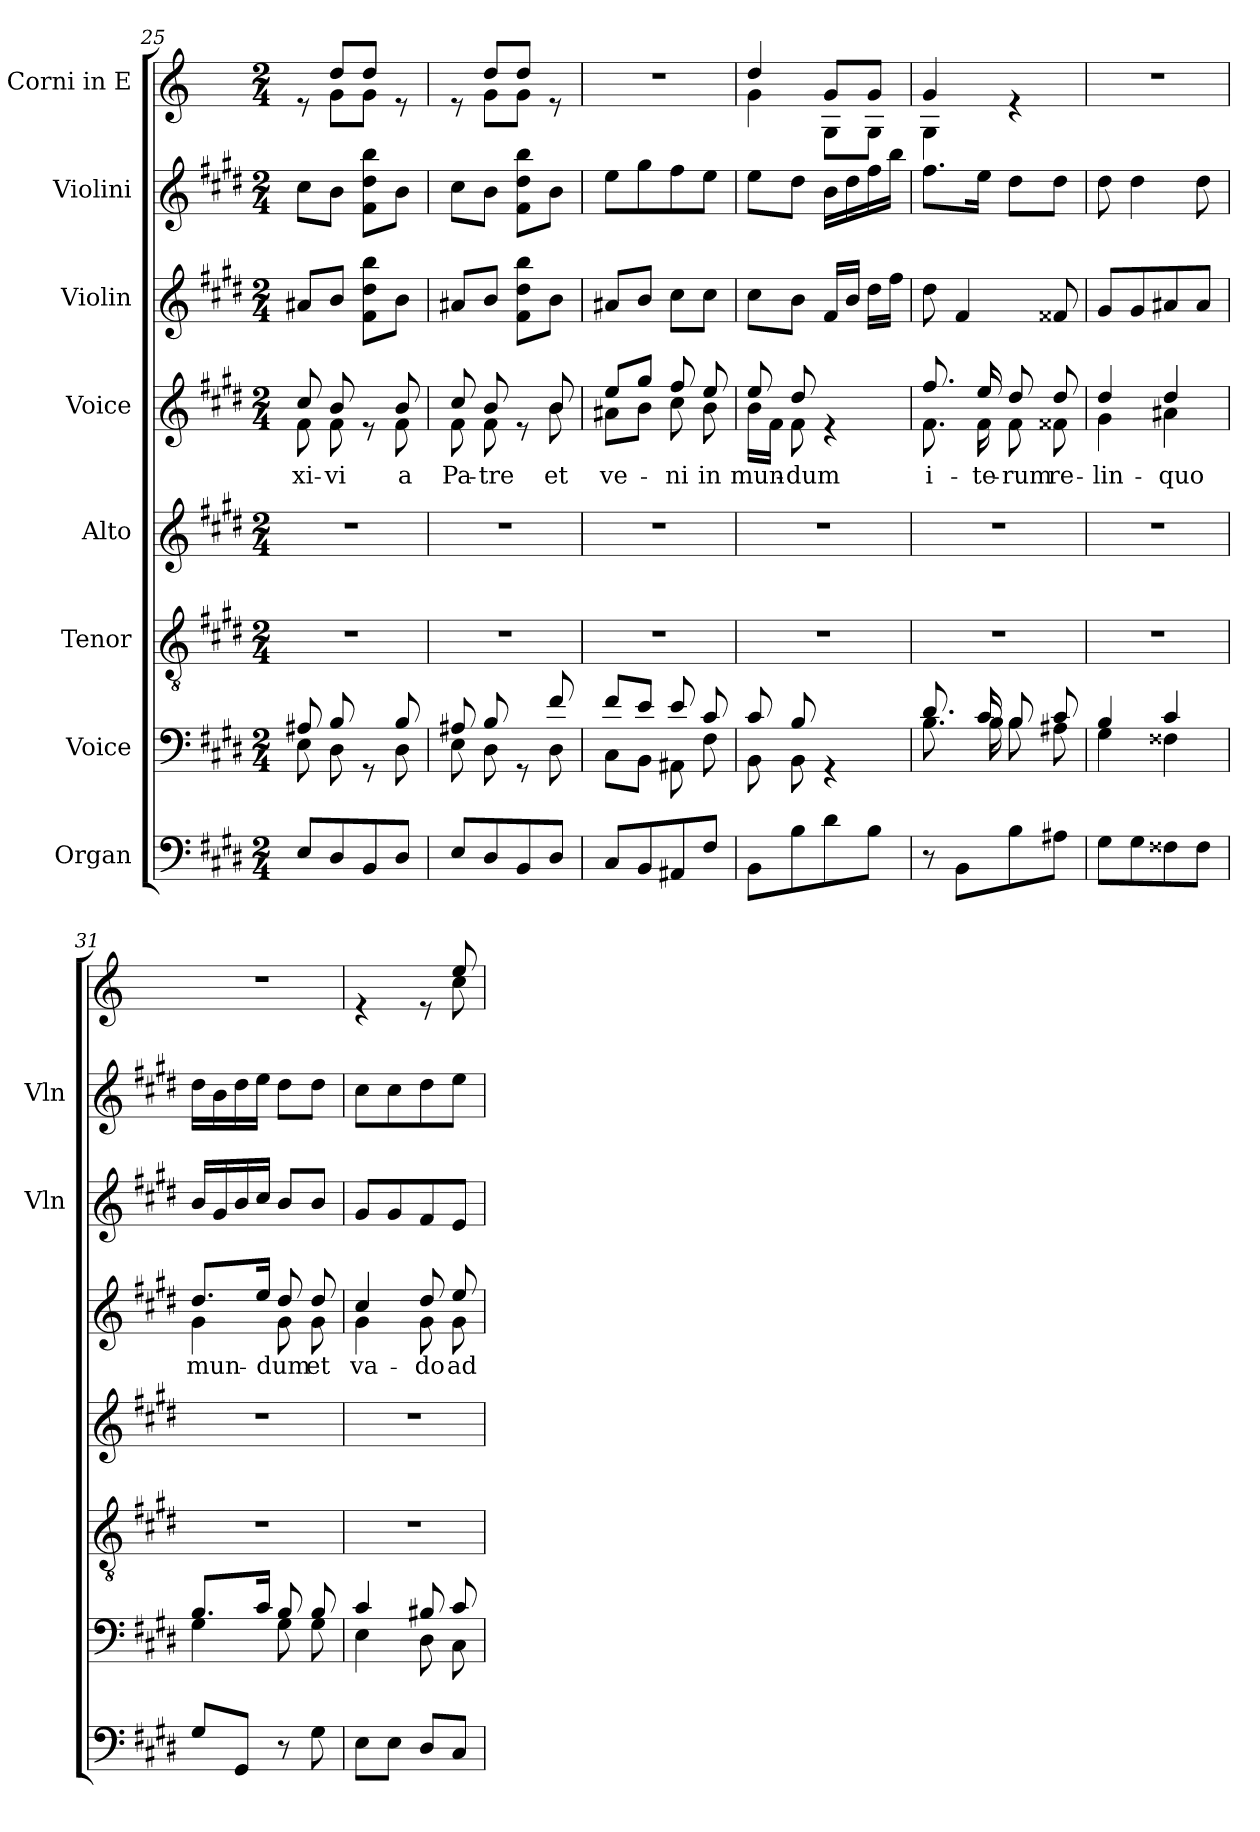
**kern	**kern	**kern	**kern	**kern	**text	**kern	**kern	**kern
*part8	*part7	*part6	*part5	*part4	*part4	*part3	*part2	*part1
*staff8	*staff7	*staff6	*staff5	*staff4	*staff4	*staff3	*staff2	*staff1
*I"Organ	*I"Voice	*I"Tenor	*I"Alto	*I"Voice	*	*I"Violin	*I"Violini	*I"Corni in E
*	*	*	*	*	*	*I'Vln	*I'Vln	*
*clefF4	*clefF4	*clefGv2	*clefG2	*clefG2	*	*clefG2	*clefG2	*clefG2
*	*	*	*	*	*	*	*	*ITrd5c8
*k[f#c#g#d#]	*k[f#c#g#d#]	*k[f#c#g#d#]	*k[f#c#g#d#]	*k[f#c#g#d#]	*	*k[f#c#g#d#]	*k[f#c#g#d#]	*k[f#c#g#d#]
*M2/4	*M2/4	*M2/4	*M2/4	*M2/4	*	*M2/4	*M2/4	*M2/4
=25	=25	=25	=25	=25	=25	=25	=25	=25
*	*^	*	*	*	*	*	*	*
!	!	!	!	!	!	!LO:LY:b	!	!	!
*	*	*	*	*	*^	*	*	*	*^
8E/L	8A#X/	8E\	2r	2r	8cc#/	8f#\	-xi-	8a#X/L	8cc#\L	8re	8ryy
!	!	!	!	!	!	!	!LO:LY:b	!	!	!	!
8D#/	8B/	8D#\	.	.	8b/	8f#\	-vi	8b/J	8b\J	8f#/L	8B\L
8BB/	8rGG	8ryy	.	.	8re	8ryy	.	8f#\ 8dd#\ 8bb\L	8f#\ 8dd#\ 8bb\L	8f#/J	8B\J
!	!	!	!	!	!	!	!LO:LY:b	!	!	!	!
8D#/J	8B/	8D#\	.	.	8b/	8f#\	a	8b\J	8b\J	8re	8ryy
!!LO:PB:g=z	!!
=26	=26	=26	=26	=26	=26	=26	=26	=26	=26	=26	=26
!	!	!	!	!	!	!	!LO:LY:b	!	!	!	!
8E/L	8A#X/	8E\	2r	2r	8cc#/	8f#\	Pa-	8a#X/L	8cc#\L	8re	8ryy
!	!	!	!	!	!	!	!LO:LY:b	!	!	!	!
8D#/	8B/	8D#\	.	.	8b/	8f#\	-tre	8b/J	8b\J	8f#/L	8B\L
8BB/	8rGG	8ryy	.	.	8re	8ryy	.	8f#\ 8dd#\ 8bb\L	8f#\ 8dd#\ 8bb\L	8f#/J	8B\J
!	!	!	!	!	!	!	!LO:LY:b	!	!	!	!
8D#/J	8f#/	8D#\	.	.	8b/	8b\	et	8b\J	8b\J	8re	8ryy
=27	=27	=27	=27	=27	=27	=27	=27	=27	=27	=27	=27
!	!	!	!	!	!	!	!LO:LY:b	!	!	!	!
*	*	*	*	*	*	*	*	*	*	*v	*v
8C#/L	8f#/L	8C#\L	2r	2r	8ee/L	8a#X\L	ve-	8a#X/L	8ee\L	2r
8BB/	8e/J	8BB\J	.	.	8gg#/J	8b\J	.	8b/J	8gg#\	.
!	!	!	!	!	!	!	!LO:LY:b	!	!	!
8AA#X/	8e/	8AA#X\	.	.	8ff#/	8cc#\	-ni	8cc#\L	8ff#\	.
!	!	!	!	!	!	!	!LO:LY:b	!	!	!
8F#/J	8c#/	8F#\	.	.	8ee/	8b\	in	8cc#\J	8ee\J	.
=28	=28	=28	=28	=28	=28	=28	=28	=28	=28	=28
!	!	!	!	!	!	!	!LO:LY:b	!	!	!
*	*	*	*	*	*	*	*	*	*	*^
8BB\L	8c#/	8BB\	2r	2r	8ee/	16b\LL	mun-	8cc#\L	8ee\L	4f#/	4B\
.	.	.	.	.	.	16f#\JJ	.	.	.	.	.
!	!	!	!	!	!	!	!LO:LY:b	!	!	!	!
8B\	8B/	8BB\	.	.	8dd#/	8f#\	-dum	8b\J	8dd#\J	.	.
8d#\	4rGG	4ryy	.	.	4re	4ryy	.	16f#/LL	16b\LL	8B/L	8BB\L
.	.	.	.	.	.	.	.	16b/JJ	16dd#\	.	.
8B\J	.	.	.	.	.	.	.	16dd#\LL	16ff#\	8B/J	8BB\J
.	.	.	.	.	.	.	.	16ff#\JJ	16bb\JJ	.	.
=29	=29	=29	=29	=29	=29	=29	=29	=29	=29	=29	=29
!	!	!	!	!	!	!	!LO:LY:b	!	!	!	!
8r	8.d#/	8.B\	2r	2r	8.ff#/	8.f#\	i-	8dd#\	8.ff#\L	4B/	4BB\
8BB\L	.	.	.	.	.	.	.	4f#/	.	.	.
!	!	!	!	!	!	!	!LO:LY:b	!	!	!	!
.	16c#/	16B\	.	.	16ee/	16f#\	-te-	.	16ee\Jk	.	.
!	!	!	!	!	!	!	!LO:LY:b	!	!	!	!
8B\	8B/	8B\	.	.	8dd#/	8f#\	-rum	.	8dd#\L	4re	4ryy
!	!	!	!	!	!	!	!LO:LY:b	!	!	!	!
8A#X\J	8c#/	8A#X\	.	.	8dd#/	8f##X\	re-	8f##X/	8dd#\J	.	.
*	*	*	*	*	*	*	*	*	*	*v	*v
=30	=30	=30	=30	=30	=30	=30	=30	=30	=30	=30
!	!	!	!	!	!	!	!LO:LY:b	!	!	!
8G#\L	4B/	4G#\	2r	2r	4dd#/	4g#\	-lin-	8g#/L	8dd#\	2r
8G#\	.	.	.	.	.	.	.	8g#/	4dd#\	.
!	!	!	!	!	!	!	!LO:LY:b	!	!	!
8F##X\	4c#/	4F##X\	.	.	4dd#/	4a#X\	-quo	8a#X/	.	.
8F##\J	.	.	.	.	.	.	.	8a#/J	8dd#\	.
=31	=31	=31	=31	=31	=31	=31	=31	=31	=31	=31
!	!	!	!	!	!	!	!LO:LY:b	!	!	!
8G#/L	8.B/L	4G#\	2r	2r	8.dd#/L	4g#\	mun-	16b/LL	16dd#\LL	2r
.	.	.	.	.	.	.	.	16g#/	16b\	.
8GG#/J	.	.	.	.	.	.	.	16b/	16dd#\	.
.	16c#/Jk	.	.	.	16ee/Jk	.	.	16cc#/JJ	16ee\JJ	.
!	!	!	!	!	!	!	!LO:LY:b	!	!	!
8r	8B/	8G#\	.	.	8dd#/	8g#\	-dum	8b/L	8dd#\L	.
!	!	!	!	!	!	!	!LO:LY:b	!	!	!
8G#\	8B/	8G#\	.	.	8dd#/	8g#\	et	8b/J	8dd#\J	.
!!LO:LB:g=z
=32	=32	=32	=32	=32	=32	=32	=32	=32	=32	=32
!	!	!	!	!	!	!	!LO:LY:b	!	!	!
*	*	*	*	*	*	*	*	*	*	*^
8E\L	4c#/	4E\	2r	2r	4cc#/	4g#\	va-	8g#/L	8cc#\L	4re	4.ryy
8E\J	.	.	.	.	.	.	.	8g#/	8cc#\	.	.
!	!	!	!	!	!	!	!LO:LY:b	!	!	!	!
8D#/L	8B#X/	8D#\	.	.	8dd#/	8g#\	-do	8f#/	8dd#\	8re	.
!	!	!	!	!	!	!	!LO:LY:b	!	!	!	!
8C#/J	8c#/	8C#\	.	.	8ee/	8g#\	ad	8e/J	8ee\J	8g#/	8e\
*	*v	*v	*	*	*v	*v	*	*	*	*v	*v
=	=	=	=	=	=	=	=	=
*-	*-	*-	*-	*-	*-	*-	*-	*-
